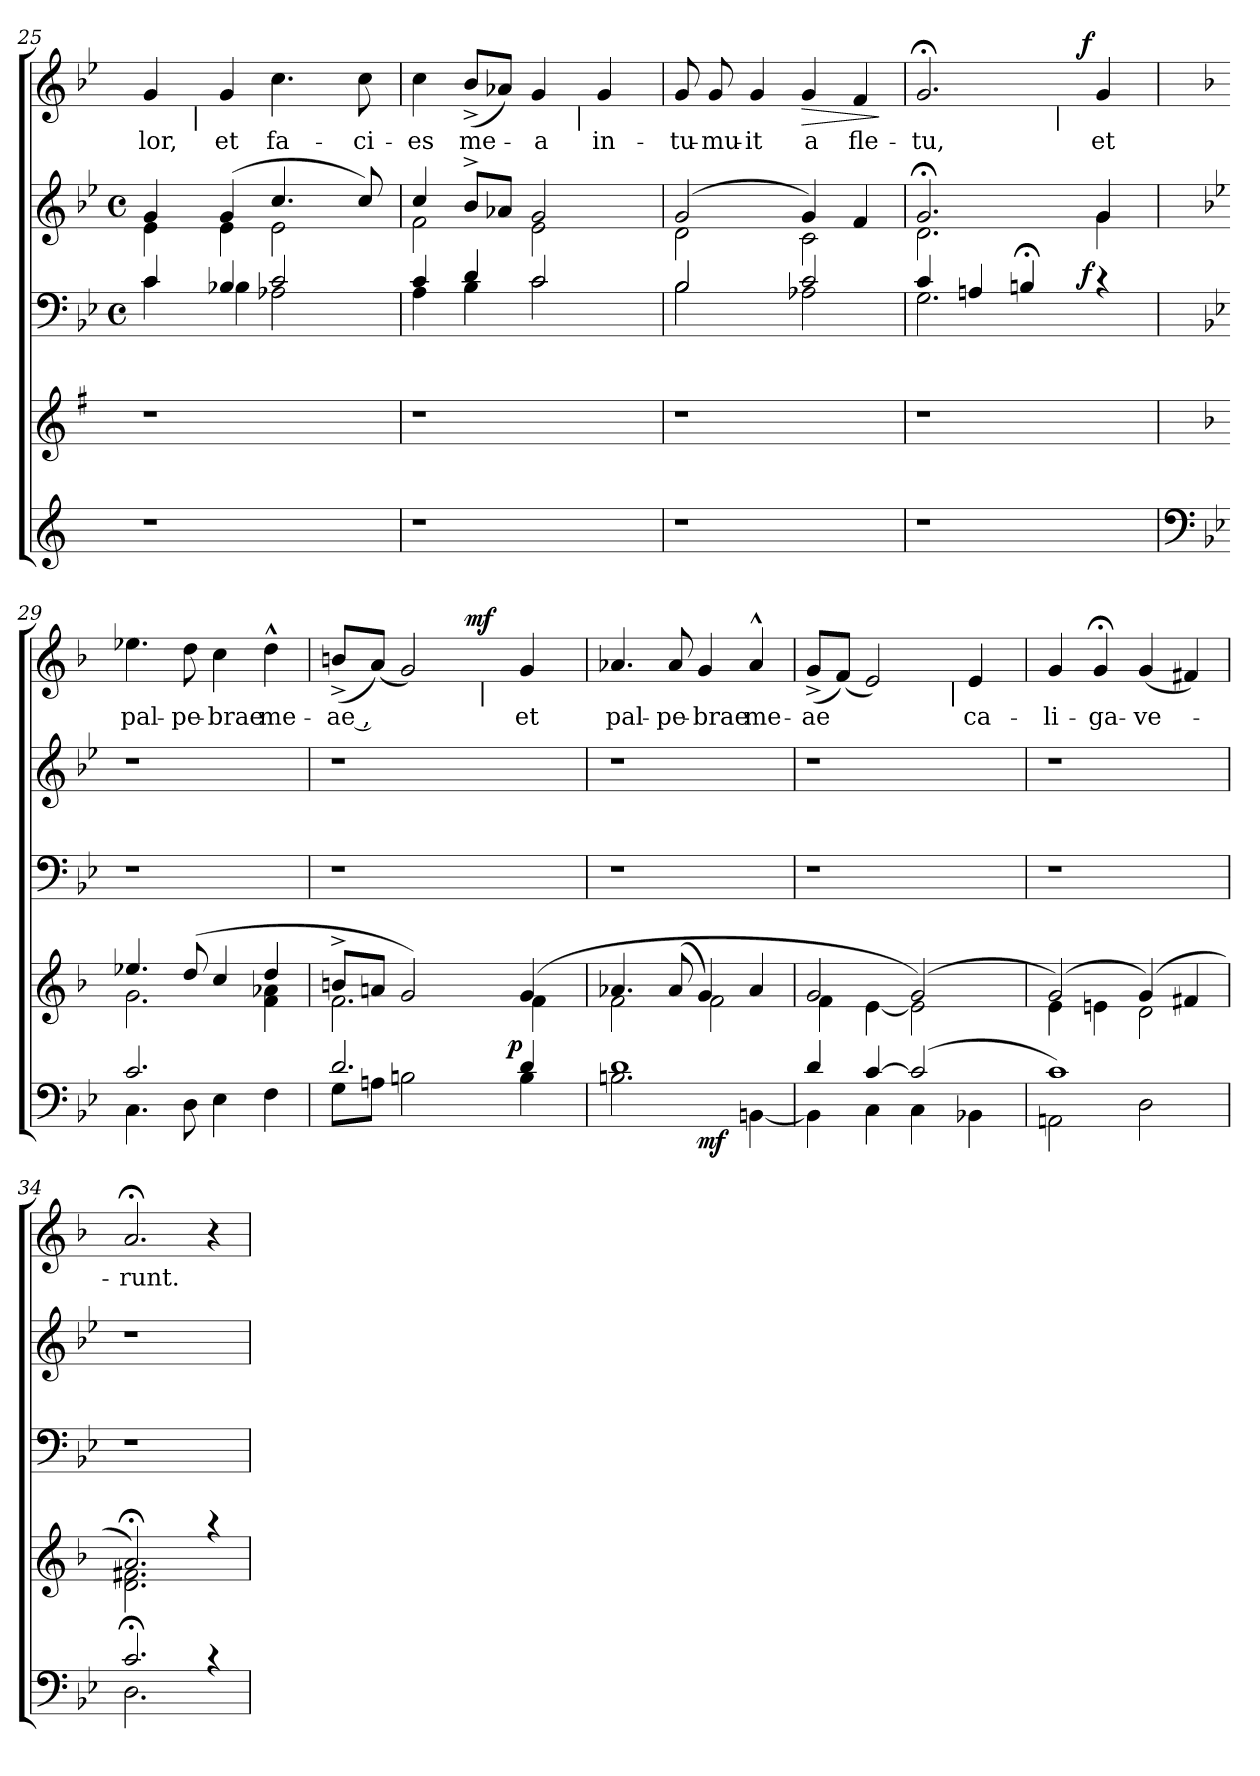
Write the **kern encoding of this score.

**kern	**dynam	**kern	**kern	**dynam	**kern	**kern	**text	**dynam
*part5	*part5	*part4	*part3	*part3	*part2	*part1	*part1	*part1
*staff5	*staff5	*staff4	*staff3	*staff3	*staff2	*staff1	*staff1	*staff1
!!LO:PB:g=z
*clefG2	*	*clefG2	*clefF4	*	*clefG2	*clefG2	*	*
*	*	*ITrd-3c-5	*ITrd-3c-5	*	*ITrd-3c-5	*ITrd-3c-5	*	*
*k[]	*	*k[]	*k[b-e-a-]	*	*k[b-e-a-]	*k[b-e-a-]	*	*
*C:	*	*C:	*E-:	*	*E-:	*E-:	*	*
*	*	*	*M4/4	*	*M4/4	*	*	*
*	*	*	*met(c)	*	*met(c)	*	*	*
=25	=25	=25	=25	=25	=25	=25	=25	=25
*	*	*	*^	*	*^	*	*	*
!	!	!	!	!	!	!	!	!	!LO:LY:b	!
*	*	*	*	*	*	*	*	*^	*	*
1r	.	1r	4f/	4f\	.	(4cc/	4a-\	4cc/	8ryy	-lor,	.
.	.	.	.	.	.	.	.	.	32ryy	.	.
!	!	!	!	!	!	!	!	!	!LO:TX:b:t=|	!	!
.	.	.	.	.	.	.	.	.	2ryy	.	.
!	!	!	!	!	!	!	!	!	!	!LO:LY:b	!
.	.	.	4e-X/	4e-\	.	(>4cc/	4a-\	4cc/	.	et	.
!	!	!	!	!	!	!	!	!	!	!LO:LY:b	!
.	.	.	2f/	2d-X\	.	4.ff/	2a-\	4.ff\	.	fa-	.
.	.	.	.	.	.	.	.	.	4ryy	.	.
!	!	!	!	!	!	!	!	!	!	!LO:LY:b	!
.	.	.	.	.	.	8ff/)	.	8ff\	.	-ci-	.
.	.	.	.	.	.	.	.	.	16.ryy	.	.
=26	=26	=26	=26	=26	=26	=26	=26	=26	=26	=26	=26
!	!	!	!	!	!	!	!	!	!	!LO:LY:b	!
1r	.	1r	4f/	4d\	.	4ff/	2b-\	4ff\	2ryy	-es	.
!	!	!	!	!	!	!	!	!	!	!LO:LY:b	!
.	.	.	4g/	4e-\	.	8ee-^>/L	.	(<8ee-^</L	.	me-	.
.	.	.	.	.	.	8dd-X/J	.	8dd-X/J)	.	.	.
!	!	!	!	!	!	!	!	!	!	!LO:LY:b	!
.	.	.	2f/	2f\	.	(2cc/	2a-\	4cc/	8.ryy	-a	.
!	!	!	!	!	!	!	!	!	!LO:TX:b:t=|	!	!
.	.	.	.	.	.	.	.	.	4ryy	.	.
!	!	!	!	!	!	!	!	!	!	!LO:LY:b	!
.	.	.	.	.	.	.	.	4cc/	.	in-	.
.	.	.	.	.	.	.	.	.	16ryy	.	.
=27	=27	=27	=27	=27	=27	=27	=27	=27	=27	=27	=27
!	!	!	!	!	!	!	!	!	!	!LO:LY:b	!
*	*	*	*	*	*	*	*	*v	*v	*	*
1r	.	1r	2e-/	2e-\	.	(>2cc/	2g\	8cc/	-tu-	.
!	!	!	!	!	!	!	!	!	!LO:LY:b:rj	!
.	.	.	.	.	.	.	.	8cc/	-mu-	.
!	!	!	!	!	!	!	!	!	!LO:LY:b	!
.	.	.	.	.	.	.	.	4cc/	-it	.
!	!	!	!	!	!	!	!	!	!LO:LY:b:rj	!LO:HP:b
.	.	.	2f/	2d-X\	.	4cc/)	2f\	4cc/	a	>
!	!	!	!	!	!	!	!	!	!LO:LY:b	!
.	.	.	.	.	.	4b-/	.	4b-/	fle-	.
*	*	*	*v	*v	*	*	*	*	*	*
*	*	*	*	*	*v	*v	*	*	*
.	.	.	.	.	.	.	.	]
=28	=28	=28	=28	=28	=28	=28	=28	=28
*	*	*	*^	*	*^	*	*	*
!	!	!	!	!	!	!	!	!	!LO:LY:b	!
*	*	*	*	*^	*	*	*	*^	*	*
*	*	*	*	*	*	*	*	*	*	*^	*	*
1r	.	1r	4f/	2.c\	2ryy	.	2.cc;</	2.g\	2.cc;/	2ryy	2ryy	-tu,	.
.	.	.	4dn/	.	.	.	.	.	.	.	.	.	.
.	.	.	4en;</	.	8..ryy	.	.	.	.	8..ryy	8ryy	.	.
!	!	!	!	!	!	!	!	!	!	!	!LO:TX:b:t=|	!	!
.	.	.	.	.	.	.	.	.	.	.	4.ryy	.	.
!	!	!	!	!	!	!LO:DY:a	!	!	!	!	!	!	!LO:DY:a
.	.	.	.	.	4ryy	f	.	.	.	4ryy	.	.	f
!	!	!	!	!	!	!	!	!	!	!	!	!LO:LY:b	!
.	.	.	4rc	4ryy	.	.	4cc/	4cc\	4cc/	.	.	et	.
.	.	.	.	.	32ryy	.	.	.	.	32ryy	.	.	.
*	*	*	*v	*v	*v	*	*	*	*v	*v	*v	*	*
*	*	*	*	*	*v	*v	*	*	*
!!LO:LB:g=z
=29	=29	=29	=29	=29	=29	=29	=29	=29
*clefF4	*	*	*	*	*	*	*	*
*k[b-e-]	*	*k[b-e-]	*	*	*	*k[b-e-]	*	*
*B-:	*	*B-:	*	*	*	*B-:	*	*
*^	*	*^	*^	*	*^	*^	*	*
*	*	*	*	*	*	*^	*	*	*	*	*^	*	*
!	!	!	!	!	!	!	!	!	!	!	!	!	!	!LO:LY:b	!
*	*	*	*	*	*v	*v	*v	*	*	*	*v	*v	*v	*	*
*	*	*	*	*	*	*	*v	*v	*	*	*
2.c/	4.C\	.	4.aa-X/	2.cc\	1r	.	1r	4.aa-X\	pal-	.
!	!	!	!	!	!	!	!	!	!LO:LY:b	!
.	8D\	.	(8gg/	.	.	.	.	8gg\	-pe-	.
!	!	!	!	!	!	!	!	!	!LO:LY:b:rj	!
.	4E-\	.	4ff/	.	.	.	.	4ff\	-brae	.
!	!	!	!	!	!	!	!	!	!LO:LY:b	!
4ryy	4F\	.	4gg/	4b-\ 4dd-X\	.	.	.	4gg^^>\	me-	.
=30	=30	=30	=30	=30	=30	=30	=30	=30	=30	=30
!	!	!	!	!	!	!	!	!	!LO:LY:b	!
*	*^	*	*	*	*	*	*	*^	*	*
*	*	*	*	*	*	*	*	*	*	*^	*	*
2.d/	8G\L	2ryy	.	8een^>/L	2.b-\	1r	.	1r	(<8een^</L	2ryy	2ryy	-ae ,	.
.	8An\J	.	.	8ddn/J	.	.	.	.	(<8dd/J)	.	.	.	.
.	2Bn\	.	.	2cc/)	.	.	.	.	2cc/)	.	.	.	.
.	.	8..ryy	.	.	.	.	.	.	.	16ryy	16.ryy	.	.
!	!	!	!	!	!	!	!	!	!	!	!	!	!LO:DY:a
.	.	.	.	.	.	.	.	.	.	4..ryy	.	.	mf
!	!	!	!	!	!	!	!	!	!	!	!LO:TX:b:t=|	!	!
.	.	.	.	.	.	.	.	.	.	.	4ryy	.	.
!	!	!	!LO:DY:a	!	!	!	!	!	!	!	!	!	!
.	.	4ryy	p	.	.	.	.	.	.	.	.	.	.
!	!	!	!	!	!	!	!	!	!	!	!	!LO:LY:b	!
4d/	4B\	.	.	(4cc/	4b-\	.	.	.	4cc/	.	.	et	.
.	.	.	.	.	.	.	.	.	.	.	8ryy	.	.
.	.	32ryy	.	.	.	.	.	.	.	.	32ryy	.	.
=31	=31	=31	=31	=31	=31	=31	=31	=31	=31	=31	=31	=31	=31
!	!	!	!	!	!	!	!	!	!	!	!	!LO:LY:b	!
*	*	*	*	*	*	*	*	*	*v	*v	*v	*	*
1d	2.Bn\	2ryy	.	4.dd-X/	2b-\	1r	.	1r	4.dd-X/	pal-	.
!	!	!	!	!	!	!	!	!	!	!LO:LY:b	!
.	.	.	.	(<8dd-/	.	.	.	.	8dd-/	-pe-	.
!	!	!	!LO:DY:b	!	!	!	!	!	!	!LO:LY:b:rj	!
.	.	2ryy	mf	(4cc/)	2b-\)	.	.	.	4cc/	-brae	.
!	!	!	!	!	!	!	!	!	!	!LO:LY:b	!
.	[<4BBn\	.	.	4dd-/	.	.	.	.	4dd-^^</	me-	.
=32	=32	=32	=32	=32	=32	=32	=32	=32	=32	=32	=32
!	!	!	!	!	!	!	!	!	!	!LO:LY:b	!
*	*v	*v	*	*	*	*	*	*	*^	*	*
4d/	4BB\]	.	(>2cc/	4b-\)	1r	.	1r	(<8cc^</L	2ryy	-ae	.
.	.	.	.	.	.	.	.	(<8b-/J)	.	.	.
[>4c/	4C\	.	.	[<4a\	.	.	.	2a/)	.	.	.
(2c/]	4C\	.	((2cc/)	2a\]	.	.	.	.	8.ryy	.	.
!	!	!	!	!	!	!	!	!	!LO:TX:b:t=|	!	!
.	.	.	.	.	.	.	.	.	4ryy	.	.
!	!	!	!	!	!	!	!	!	!	!LO:LY:b	!
.	4BB-X\	.	.	.	.	.	.	4a/	.	ca-	.
.	.	.	.	.	.	.	.	.	16ryy	.	.
=33	=33	=33	=33	=33	=33	=33	=33	=33	=33	=33	=33
!	!	!	!	!	!	!	!	!	!	!LO:LY:b	!
*	*	*	*	*	*	*	*	*v	*v	*	*
1c)	2AAn\	.	(2cc/)	4a\	1r	.	1r	4cc/	-li-	.
!	!	!	!	!	!	!	!	!	!LO:LY:b:rj	!
.	.	.	.	4an\	.	.	.	4cc;/	-ga-	.
!	!	!	!	!	!	!	!	!	!LO:LY:b	!
.	2D\	.	(4cc/)	2g\	.	.	.	(<4cc/	-ve-	.
.	.	.	4bn/	.	.	.	.	4bn/)	.	.
=34	=34	=34	=34	=34	=34	=34	=34	=34	=34	=34
!	!	!	!	!	!	!	!	!	!LO:LY:b	!
2.c;</	2.D\	.	2.dd;</)	2.g\ 2.bn\	1r	.	1r	2.dd;/	-runt.	.
4rc	4ryy	.	4raa	4ryy	.	.	.	4r	.	.
*v	*v	*	*	*	*	*	*	*	*	*
*	*	*v	*v	*	*	*	*	*	*
=	=	=	=	=	=	=	=	=
*-	*-	*-	*-	*-	*-	*-	*-	*-
